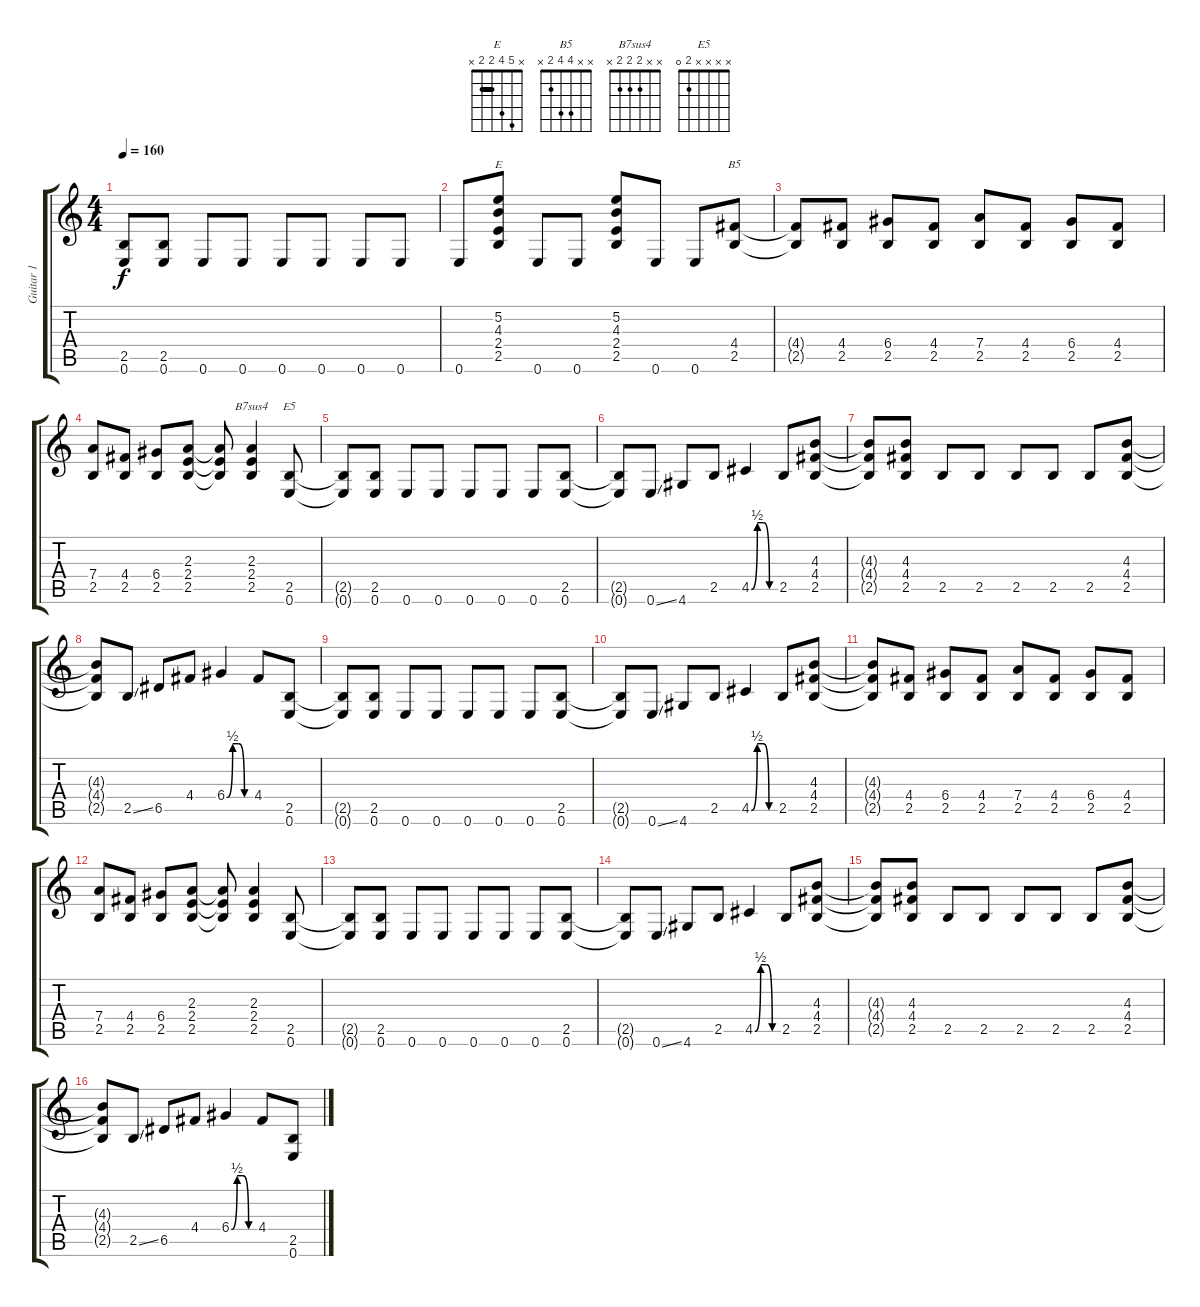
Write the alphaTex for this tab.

\track ("Guitar 1" "Guitar 1") {instrument distortionguitar}
\staff {score tabs}
\tuning (E4 B3 G3 D3 A2 E2) {hide}
\chord ("E" x 5 4 2 2 x) {barre 2}
\chord ("B5" x x 4 4 2 x)
\chord ("B7sus4" x x 2 2 2 x)
\chord ("E5" x x x x 2 0)
\ts (4 4)
\tempo 160
\clef g2
\ks c
(2.5{t} 0.6{t}).8{dy f} (2.5 0.6).8 0.6.8 0.6.8 0.6.8 0.6.8 0.6.8 0.6.8 |
0.6.8 (5.2 4.3 2.4 2.5).8{ch "E"} 0.6.8 0.6.8 (5.2 4.3 2.4 2.5).8 0.6.8 0.6.8 (4.4 2.5).8{ch "B5"} |
(4.4{t} 2.5{t}).8 (4.4 2.5).8 (6.4 2.5).8 (4.4 2.5).8 (7.4 2.5).8 (4.4 2.5).8 (6.4 2.5).8 (4.4 2.5).8 |
(7.4 2.5).8 (4.4 2.5).8 (6.4 2.5).8 (2.3 2.4 2.5).8 (2.3{t} 2.4{t} 2.5{t}).8 (2.3 2.4 2.5).4{ch "B7sus4"} (2.5 0.6).8{ch "E5"} |
(2.5{t} 0.6{t}).8 (2.5 0.6).8 0.6.8 0.6.8 0.6.8 0.6.8 0.6.8 (2.5 0.6).8 |
(2.5{t} 0.6{t}).8 0.6{ss}.8 4.6.8 2.5.8 4.5{be (custom 0 0 15 2 30 2 45 0 60 0)}.4 2.5.8 (4.3 4.4 2.5).8 |
(4.3{t} 4.4{t} 2.5{t}).8 (4.3 4.4 2.5).8 2.5.8 2.5.8 2.5.8 2.5.8 2.5.8 (4.3 4.4 2.5).8 |
(4.3{t} 4.4{t} 2.5{t}).8 2.5{ss}.8 6.5.8 4.4.8 6.4{be (custom 0 0 15 2 30 2 45 0 60 0)}.4 4.4.8 (2.5 0.6).8 |
(2.5{t} 0.6{t}).8 (2.5 0.6).8 0.6.8 0.6.8 0.6.8 0.6.8 0.6.8 (2.5 0.6).8 |
(2.5{t} 0.6{t}).8 0.6{ss}.8 4.6.8 2.5.8 4.5{be (custom 0 0 15 2 30 2 45 0 60 0)}.4 2.5.8 (4.3 4.4 2.5).8 |
(4.3{t} 4.4{t} 2.5{t}).8 (4.4 2.5).8 (6.4 2.5).8 (4.4 2.5).8 (7.4 2.5).8 (4.4 2.5).8 (6.4 2.5).8 (4.4 2.5).8 |
(7.4 2.5).8 (4.4 2.5).8 (6.4 2.5).8 (2.3 2.4 2.5).8 (2.3{t} 2.4{t} 2.5{t}).8 (2.3 2.4 2.5).4 (2.5 0.6).8 |
(2.5{t} 0.6{t}).8 (2.5 0.6).8 0.6.8 0.6.8 0.6.8 0.6.8 0.6.8 (2.5 0.6).8 |
(2.5{t} 0.6{t}).8 0.6{ss}.8 4.6.8 2.5.8 4.5{be (custom 0 0 15 2 30 2 45 0 60 0)}.4 2.5.8 (4.3 4.4 2.5).8 |
(4.3{t} 4.4{t} 2.5{t}).8 (4.3 4.4 2.5).8 2.5.8 2.5.8 2.5.8 2.5.8 2.5.8 (4.3 4.4 2.5).8 |
(4.3{t} 4.4{t} 2.5{t}).8 2.5{ss}.8 6.5.8 4.4.8 6.4{be (custom 0 0 15 2 30 2 45 0 60 0)}.4 4.4.8 (2.5 0.6).8
